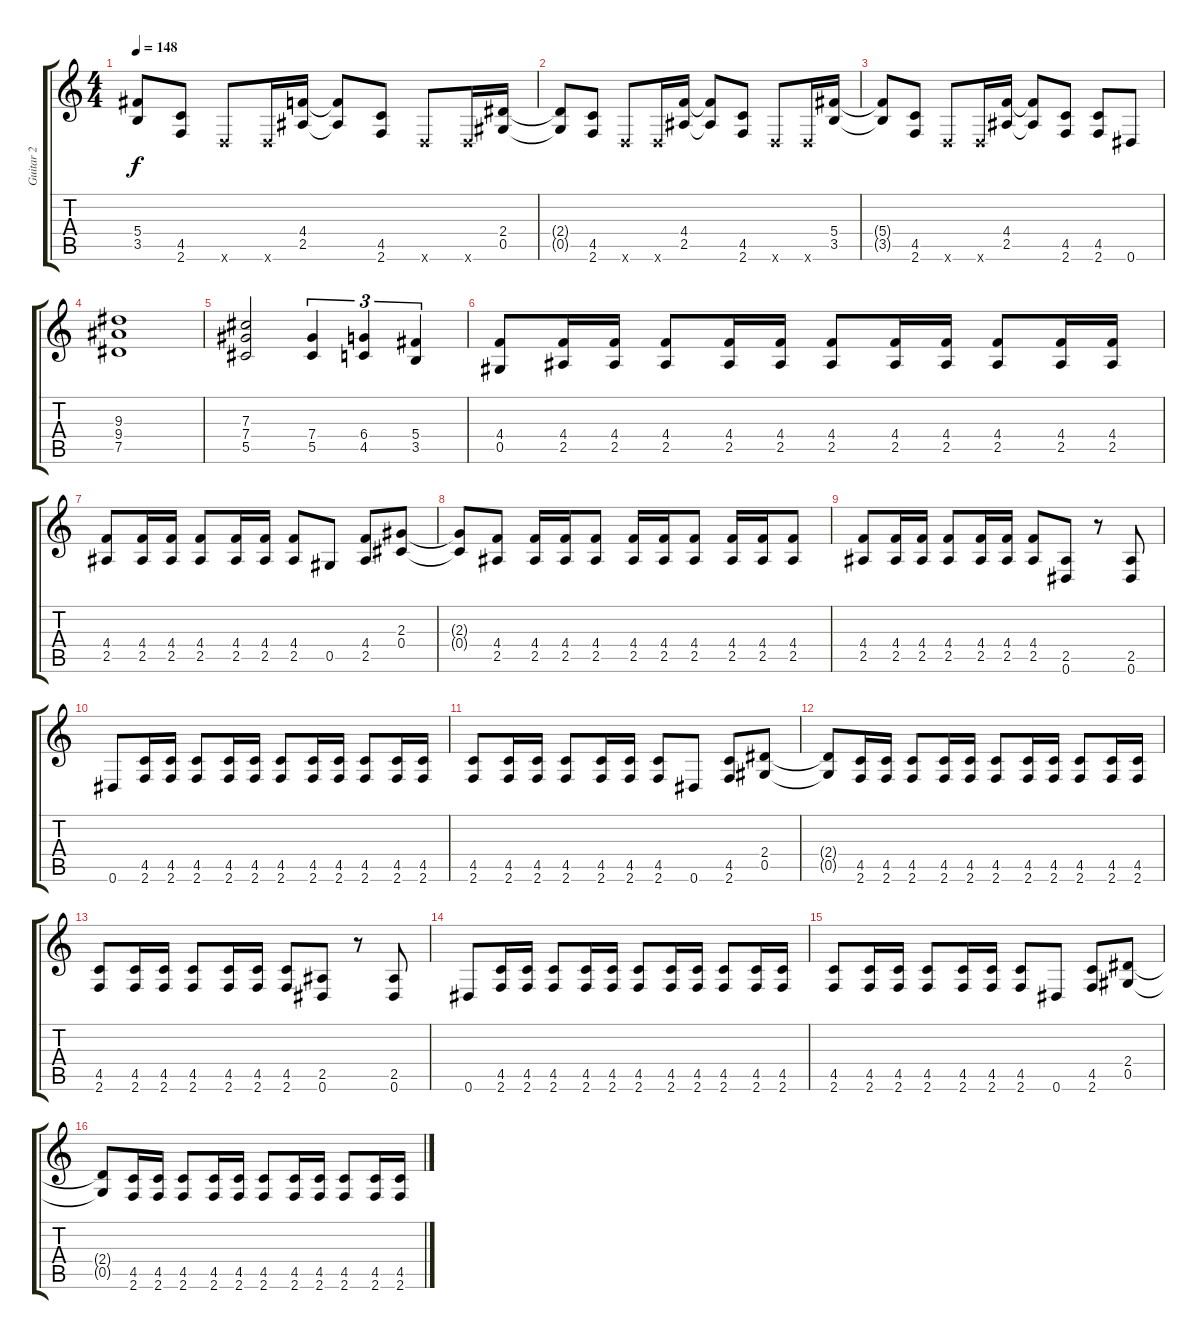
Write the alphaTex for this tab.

\track ("Guitar 2" "Guitar 2") {instrument distortionguitar}
\staff {score tabs}
\tuning (Eb4 Bb3 Gb3 Db3 Ab2 Eb2) {hide}
\ts (4 4)
\tempo 148
\clef g2
\ks c
(5.4{t} 3.5{t}).8{dy f} (4.5 2.6).8 -1.6{x}.8 -1.6{x}.16 (4.4 2.5).16 (4.4{t} 2.5{t}).8 (4.5 2.6).8 -1.6{x}.8 -1.6{x}.16 (2.4 0.5).16 |
(2.4{t} 0.5{t}).8 (4.5 2.6).8 -1.6{x}.8 -1.6{x}.16 (4.4 2.5).16 (4.4{t} 2.5{t}).8 (4.5 2.6).8 -1.6{x}.8 -1.6{x}.16 (5.4 3.5).16 |
(5.4{t} 3.5{t}).8 (4.5 2.6).8 -1.6{x}.8 -1.6{x}.16 (4.4 2.5).16 (4.4{t} 2.5{t}).8 (4.5 2.6).8 (4.5 2.6).8 0.6.8 |
(9.3 9.4 7.5).1 |
(7.3 7.4 5.5).2 (7.4 5.5).4{tu (3 2)} (6.4 4.5).4{tu (3 2)} (5.4 3.5).4{tu (3 2)} |
(4.4 0.5).8 (4.4 2.5).16 (4.4 2.5).16 (4.4 2.5).8 (4.4 2.5).16 (4.4 2.5).16 (4.4 2.5).8 (4.4 2.5).16 (4.4 2.5).16 (4.4 2.5).8 (4.4 2.5).16 (4.4 2.5).16 |
(4.4 2.5).8 (4.4 2.5).16 (4.4 2.5).16 (4.4 2.5).8 (4.4 2.5).16 (4.4 2.5).16 (4.4 2.5).8 0.5.8 (4.4 2.5).8 (2.3 0.4).8 |
(2.3{t} 0.4{t}).8 (4.4 2.5).8 (4.4 2.5).16 (4.4 2.5).16 (4.4 2.5).8 (4.4 2.5).16 (4.4 2.5).16 (4.4 2.5).8 (4.4 2.5).16 (4.4 2.5).16 (4.4 2.5).8 |
(4.4 2.5).8 (4.4 2.5).16 (4.4 2.5).16 (4.4 2.5).8 (4.4 2.5).16 (4.4 2.5).16 (4.4 2.5).8 (2.5 0.6).8 r.8 (2.5 0.6).8 |
0.6.8 (4.5 2.6).16 (4.5 2.6).16 (4.5 2.6).8 (4.5 2.6).16 (4.5 2.6).16 (4.5 2.6).8 (4.5 2.6).16 (4.5 2.6).16 (4.5 2.6).8 (4.5 2.6).16 (4.5 2.6).16 |
(4.5 2.6).8 (4.5 2.6).16 (4.5 2.6).16 (4.5 2.6).8 (4.5 2.6).16 (4.5 2.6).16 (4.5 2.6).8 0.6.8 (4.5 2.6).8 (2.4 0.5).8 |
(2.4{t} 0.5{t}).8 (4.5 2.6).16 (4.5 2.6).16 (4.5 2.6).8 (4.5 2.6).16 (4.5 2.6).16 (4.5 2.6).8 (4.5 2.6).16 (4.5 2.6).16 (4.5 2.6).8 (4.5 2.6).16 (4.5 2.6).16 |
(4.5 2.6).8 (4.5 2.6).16 (4.5 2.6).16 (4.5 2.6).8 (4.5 2.6).16 (4.5 2.6).16 (4.5 2.6).8 (2.5 0.6).8 r.8 (2.5 0.6).8 |
0.6.8 (4.5 2.6).16 (4.5 2.6).16 (4.5 2.6).8 (4.5 2.6).16 (4.5 2.6).16 (4.5 2.6).8 (4.5 2.6).16 (4.5 2.6).16 (4.5 2.6).8 (4.5 2.6).16 (4.5 2.6).16 |
(4.5 2.6).8 (4.5 2.6).16 (4.5 2.6).16 (4.5 2.6).8 (4.5 2.6).16 (4.5 2.6).16 (4.5 2.6).8 0.6.8 (4.5 2.6).8 (2.4 0.5).8 |
(2.4{t} 0.5{t}).8 (4.5 2.6).16 (4.5 2.6).16 (4.5 2.6).8 (4.5 2.6).16 (4.5 2.6).16 (4.5 2.6).8 (4.5 2.6).16 (4.5 2.6).16 (4.5 2.6).8 (4.5 2.6).16 (4.5 2.6).16
